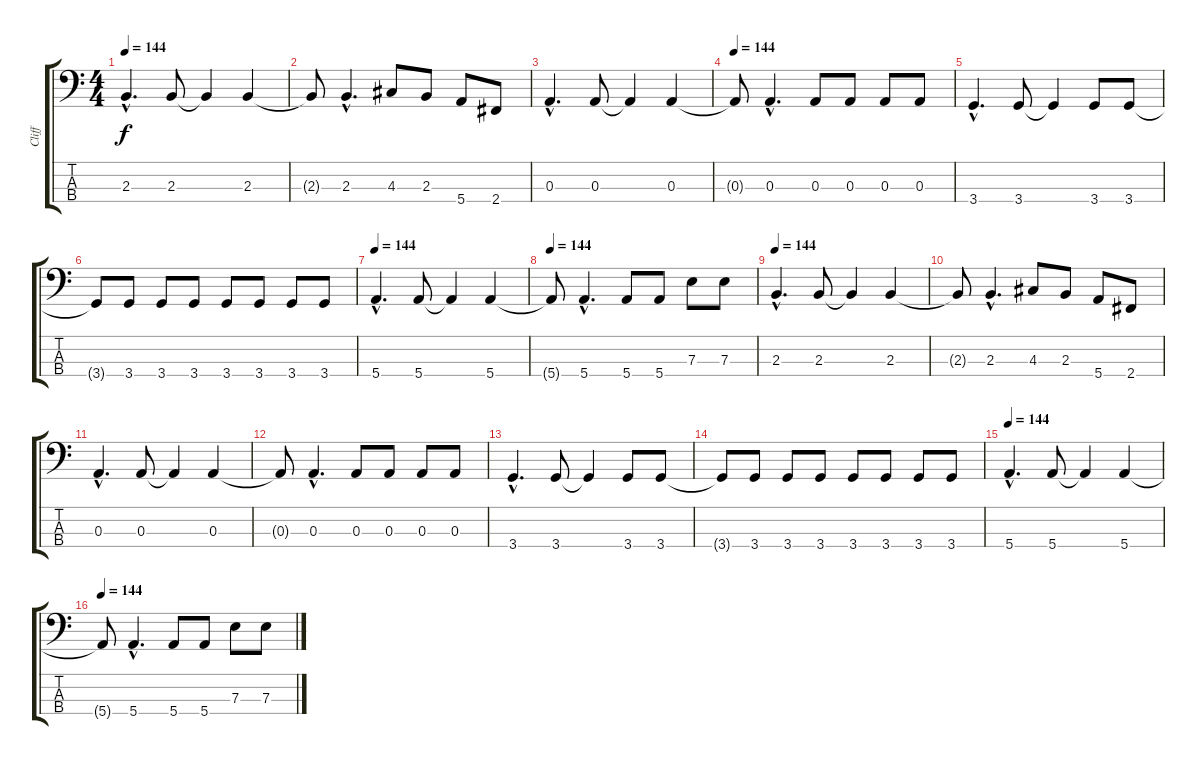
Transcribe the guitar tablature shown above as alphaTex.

\track ("Cliff" "Cliff") {instrument electricbassfinger}
\staff {score tabs}
\tuning (G2 D2 A1 E1) {hide}
\ts (4 4)
\tempo 144
\clef f4
\ks c
2.3{hac}.4{d dy f} 2.3.8 2.3{t}.4 2.3.4 |
2.3{t}.8 2.3{hac}.4{d} 4.3.8 2.3.8 5.4.8 2.4.8 |
0.3{hac}.4{d} 0.3.8 0.3{t}.4 0.3.4 |
\tempo 144
0.3{t}.8 0.3{hac}.4{d} 0.3.8 0.3.8 0.3.8 0.3.8 |
3.4{hac}.4{d} 3.4.8 3.4{t}.4 3.4.8 3.4.8 |
3.4{t}.8 3.4.8 3.4.8 3.4.8 3.4.8 3.4.8 3.4.8 3.4.8 |
\tempo 144
5.4{hac}.4{d} 5.4.8 5.4{t}.4 5.4.4 |
\tempo 144
5.4{t}.8 5.4{hac}.4{d} 5.4.8 5.4.8 7.3.8 7.3.8 |
\tempo 144
2.3{hac}.4{d} 2.3.8 2.3{t}.4 2.3.4 |
2.3{t}.8 2.3{hac}.4{d} 4.3.8 2.3.8 5.4.8 2.4.8 |
0.3{hac}.4{d} 0.3.8 0.3{t}.4 0.3.4 |
0.3{t}.8 0.3{hac}.4{d} 0.3.8 0.3.8 0.3.8 0.3.8 |
3.4{hac}.4{d} 3.4.8 3.4{t}.4 3.4.8 3.4.8 |
3.4{t}.8 3.4.8 3.4.8 3.4.8 3.4.8 3.4.8 3.4.8 3.4.8 |
\tempo 144
5.4{hac}.4{d} 5.4.8 5.4{t}.4 5.4.4 |
\tempo 144
5.4{t}.8 5.4{hac}.4{d} 5.4.8 5.4.8 7.3.8 7.3.8
